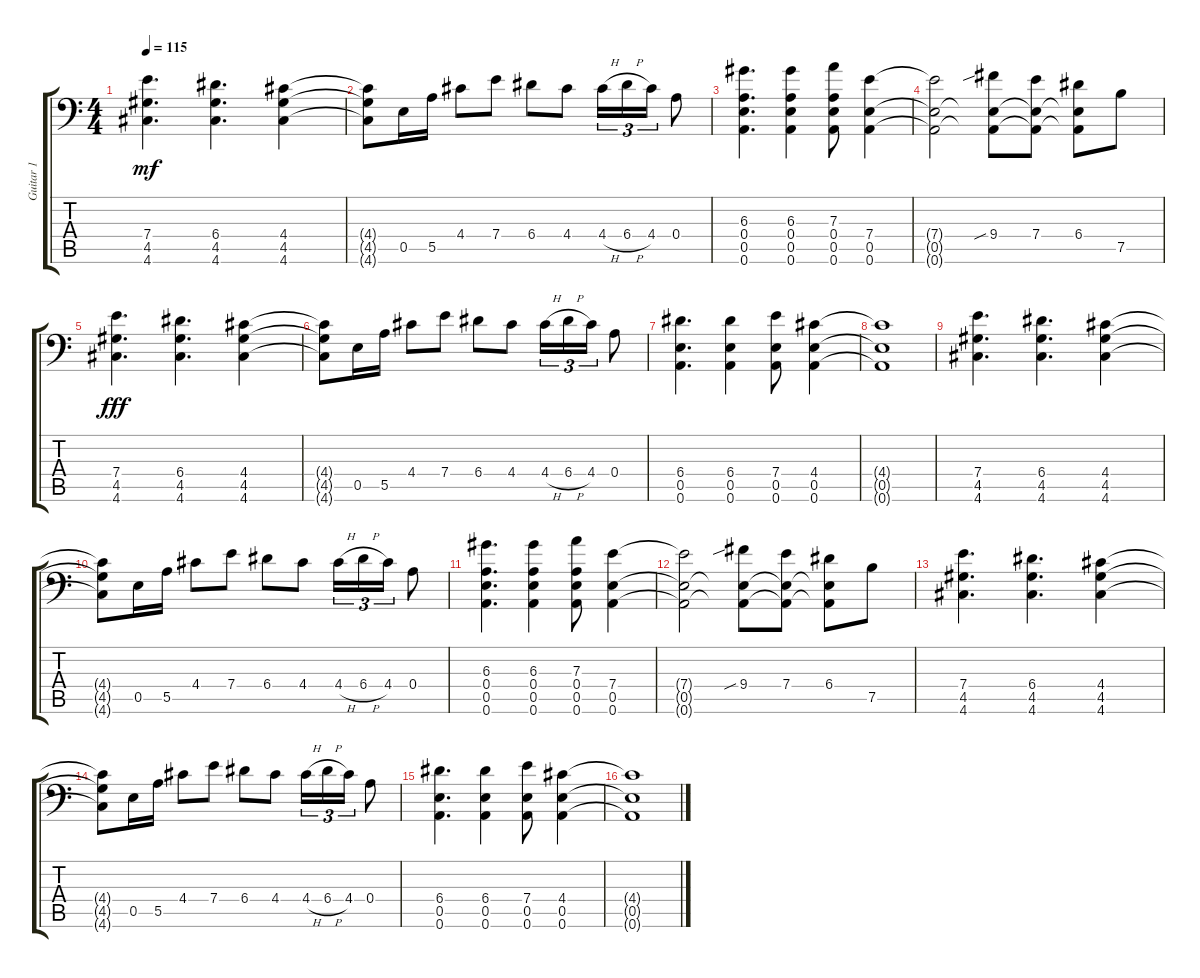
\track ("Guitar 1" "Guitar 1") {instrument distortionguitar}
\staff {score tabs}
\tuning (B3 Gb3 D3 A2 E2 A1) {hide}
\ts (4 4)
\tempo 115
\clef f4
\ks c
(7.4 4.5 4.6).4{d dy mf} (6.4 4.5 4.6).4{d} (4.4 4.5 4.6).4 |
(4.4{t} 4.5{t} 4.6{t}).8 0.5.16 5.5.16 4.4.8 7.4.8 6.4.8 4.4.8 4.4{h}.16{tu (3 2)} 6.4{h}.16{tu (3 2)} 4.4.16{tu (3 2)} 0.4.8 |
(6.3 0.4 0.5 0.6).4{d} (6.3 0.4 0.5 0.6).4 (7.3 0.4 0.5 0.6).8 (7.4 0.5 0.6).4 |
(7.4{t} 0.5{t} 0.6{t}).2 (9.4{sib} 0.5{t} 0.6{t}).8 (7.4 0.5{t} 0.6{t}).8 (6.4 0.5{t} 0.6{t}).8 7.5.8 |
(7.4 4.5 4.6).4{d dy fff} (6.4 4.5 4.6).4{d} (4.4 4.5 4.6).4 |
(4.4{t} 4.5{t} 4.6{t}).8 0.5.16 5.5.16 4.4.8 7.4.8 6.4.8 4.4.8 4.4{h}.16{tu (3 2)} 6.4{h}.16{tu (3 2)} 4.4.16{tu (3 2)} 0.4.8 |
(6.4 0.5 0.6).4{d} (6.4 0.5 0.6).4 (7.4 0.5 0.6).8 (4.4 0.5 0.6).4 |
(4.4{t} 0.5{t} 0.6{t}).1 |
(7.4 4.5 4.6).4{d} (6.4 4.5 4.6).4{d} (4.4 4.5 4.6).4 |
(4.4{t} 4.5{t} 4.6{t}).8 0.5.16 5.5.16 4.4.8 7.4.8 6.4.8 4.4.8 4.4{h}.16{tu (3 2)} 6.4{h}.16{tu (3 2)} 4.4.16{tu (3 2)} 0.4.8 |
(6.3 0.4 0.5 0.6).4{d} (6.3 0.4 0.5 0.6).4 (7.3 0.4 0.5 0.6).8 (7.4 0.5 0.6).4 |
(7.4{t} 0.5{t} 0.6{t}).2 (9.4{sib} 0.5{t} 0.6{t}).8 (7.4 0.5{t} 0.6{t}).8 (6.4 0.5{t} 0.6{t}).8 7.5.8 |
(7.4 4.5 4.6).4{d volume 5} (6.4 4.5 4.6).4{d} (4.4 4.5 4.6).4 |
(4.4{t} 4.5{t} 4.6{t}).8 0.5.16 5.5.16 4.4.8 7.4.8 6.4.8 4.4.8 4.4{h}.16{tu (3 2)} 6.4{h}.16{tu (3 2)} 4.4.16{tu (3 2)} 0.4.8 |
(6.4 0.5 0.6).4{d} (6.4 0.5 0.6).4 (7.4 0.5 0.6).8 (4.4 0.5 0.6).4 |
(4.4{t} 0.5{t} 0.6{t}).1
